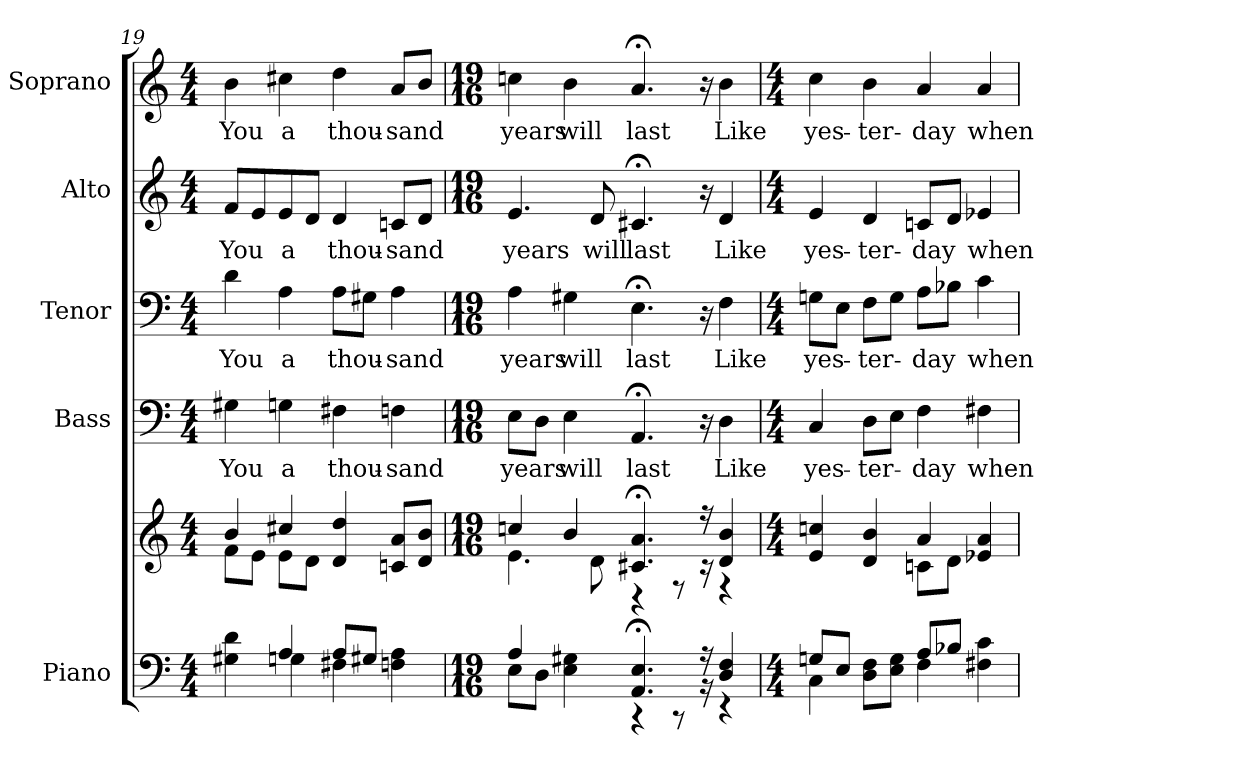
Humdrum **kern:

**kern	**kern	**kern	**text	**kern	**text	**kern	**text	**kern	**text
*part5	*part5	*part4	*part4	*part3	*part3	*part2	*part2	*part1	*part1
*staff6	*staff5	*staff4	*staff4	*staff3	*staff3	*staff2	*staff2	*staff1	*staff1
*I"Piano	*	*I"Bass	*	*I"Tenor	*	*I"Alto	*	*I"Soprano	*
*I'Pno.	*	*I'B.	*	*I'T.	*	*I'A.	*	*I'S.	*
*clefF4	*clefG2	*clefF4	*	*clefF4	*	*clefG2	*	*clefG2	*
*k[]	*k[]	*k[]	*	*k[]	*	*k[]	*	*k[]	*
*C:	*C:	*C:	*	*C:	*	*C:	*	*C:	*
*M4/4	*M4/4	*M4/4	*	*M4/4	*	*M4/4	*	*M4/4	*
=19	=19	=19	=19	=19	=19	=19	=19	=19	=19
*^	*^	*	*	*	*	*	*	*	*
!	!	!	!	!	!LO:LY:b:color=#000000	!	!	!	!	!	!
!	!	!	!	!	!	!	!LO:LY:b:color=#000000	!	!	!	!
!	!	!	!	!	!	!	!	!	!LO:LY:b:color=#000000	!	!
!	!	!	!	!	!	!	!	!	!	!	!LO:LY:b:color=#000000
4G#Xi\ 4di	4ryy	4bi/	8fi\L	4G#Xi\	You	4di\	You	8fi/L	You	4bi\	You
.	.	.	8ei\J	.	.	.	.	8ei/	.	.	.
!	!	!	!	!	!LO:LY:b:color=#000000	!	!	!	!	!	!
!	!	!	!	!	!	!	!LO:LY:b:color=#000000	!	!	!	!
!	!	!	!	!	!	!	!	!	!LO:LY:b:color=#000000	!	!
!	!	!	!	!	!	!	!	!	!	!	!LO:LY:b:color=#000000
4Ai/	4Gni\	4cc#Xi/	8ei\L	4Gni\	a	4Ai\	a	8ei/	a	4cc#Xi\	a
.	.	.	8di\J	.	.	.	.	8di/J	.	.	.
!	!	!	!	!	!LO:LY:b:color=#000000	!	!	!	!	!	!
!	!	!	!	!	!	!	!LO:LY:b:color=#000000	!	!	!	!
!	!	!	!	!	!	!	!	!	!LO:LY:b:color=#000000	!	!
!	!	!	!	!	!	!	!	!	!	!	!LO:LY:b:color=#000000
8Ai/L	4F#Xi\	4di/ 4ddi	2ryy	4F#Xi\	thou-	8Ai\L	thou-	4di/	thou-	4ddi\	thou-
8G#Xi/J	.	.	.	.	.	8G#Xi\J	.	.	.	.	.
!	!	!	!	!	!LO:LY:b:color=#000000	!	!	!	!	!	!
!	!	!	!	!	!	!	!LO:LY:b:color=#000000	!	!	!	!
!	!	!	!	!	!	!	!	!	!LO:LY:b:color=#000000	!	!
!	!	!	!	!	!	!	!	!	!	!	!LO:LY:b:color=#000000
4Fni\ 4Ai	4ryy	8cni/ 8aiL	.	4Fni\	-sand	4Ai\	-sand	8cni/L	-sand	8ai/L	-sand
.	.	8di/ 8biJ	.	.	.	.	.	8di/J	.	8bi/J	.
=20	=20	=20	=20	=20	=20	=20	=20	=20	=20	=20	=20
*M19/16	*	*M19/16	*	*M19/16	*	*M19/16	*	*M19/16	*	*M19/16	*
!	!	!	!	!	!LO:LY:b:color=#000000	!	!	!	!	!	!
!	!	!	!	!	!	!	!LO:LY:b:color=#000000	!	!	!	!
!	!	!	!	!	!	!	!	!	!LO:LY:b:color=#000000	!	!
!	!	!	!	!	!	!	!	!	!	!	!LO:LY:b:color=#000000
4Ai/	8Ei\L	4ccni/	4.ei\	8Ei\L	years	4Ai\	years	4.ei/	years	4ccni\	years
.	8Di\J	.	.	8Di\J	.	.	.	.	.	.	.
!	!	!	!	!	!LO:LY:b:color=#000000	!	!	!	!	!	!
!	!	!	!	!	!	!	!LO:LY:b:color=#000000	!	!	!	!
!	!	!	!	!	!	!	!	!	!	!	!LO:LY:b:color=#000000
4Ei\ 4G#Xi	4ryy	4bi/	.	4Ei\	will	4G#Xi\	will	.	.	4bi\	will
!	!	!	!	!	!	!	!	!	!LO:LY:b:color=#000000	!	!
.	.	.	8di\	.	.	.	.	8di/	will	.	.
!	!	!	!	!	!LO:LY:b:color=#000000	!	!	!	!	!	!
!	!	!	!	!	!	!	!LO:LY:b:color=#000000	!	!	!	!
!	!	!	!	!	!	!	!	!	!LO:LY:b:color=#000000	!	!
!	!	!	!	!	!	!	!	!	!	!	!LO:LY:b:color=#000000
4.AAi/; 4.Ei;	4r	4.c#Xi/; 4.ai;	4r	4.AA;i/	last	4.E;i\	last	4.c#X;i/	last	4.a;i/	last
.	8r	.	8r	.	.	.	.	.	.	.	.
16r	16r	16r	16r	16r	.	16r	.	16r	.	16r	.
!	!	!	!	!	!LO:LY:b:color=#000000	!	!	!	!	!	!
!	!	!	!	!	!	!	!LO:LY:b:color=#000000	!	!	!	!
!	!	!	!	!	!	!	!	!	!LO:LY:b:color=#000000	!	!
!	!	!	!	!	!	!	!	!	!	!	!LO:LY:b:color=#000000
4Di/ 4Fi	4r	4di/ 4bi	4r	4Di\	Like	4Fi\	Like	4di/	Like	4bi\	Like
!!LO:PB:g=z
=21	=21	=21	=21	=21	=21	=21	=21	=21	=21	=21	=21
*M4/4	*	*M4/4	*	*M4/4	*	*M4/4	*	*M4/4	*	*M4/4	*
!	!	!	!	!	!LO:LY:b:color=#000000	!	!	!	!	!	!
!	!	!	!	!	!	!	!LO:LY:b:color=#000000	!	!	!	!
!	!	!	!	!	!	!	!	!	!LO:LY:b:color=#000000	!	!
!	!	!	!	!	!	!	!	!	!	!	!LO:LY:b:color=#000000
8Gni/L	4Ci\	4ei/ 4ccni	2ryy	4Ci/	yes-	8Gni\L	yes-	4ei/	yes-	4cci\	yes-
8Ei/J	.	.	.	.	.	8Ei\J	.	.	.	.	.
!	!	!	!	!	!LO:LY:b:color=#000000	!	!	!	!	!	!
!	!	!	!	!	!	!	!LO:LY:b:color=#000000	!	!	!	!
!	!	!	!	!	!	!	!	!	!LO:LY:b:color=#000000	!	!
!	!	!	!	!	!	!	!	!	!	!	!LO:LY:b:color=#000000
8Di\ 8FiL	4ryy	4di/ 4bi	.	8Di\L	-ter-	8Fi\L	-ter-	4di/	-ter-	4bi\	-ter-
8Ei\ 8GiJ	.	.	.	8Ei\J	.	8Gi\J	.	.	.	.	.
!	!	!	!	!	!LO:LY:b:color=#000000	!	!	!	!	!	!
!	!	!	!	!	!	!	!LO:LY:b:color=#000000	!	!	!	!
!	!	!	!	!	!	!	!	!	!LO:LY:b:color=#000000	!	!
!	!	!	!	!	!	!	!	!	!	!	!LO:LY:b:color=#000000
8Ai/L	4Fi\	4ai/	8cni\L	4Fi\	-day	8Ai\L	-day	8cni/L	-day	4ai/	-day
8B-Xi/J	.	.	8di\J	.	.	8B-Xi\J	.	8di/J	.	.	.
!	!	!	!	!	!LO:LY:b:color=#000000	!	!	!	!	!	!
!	!	!	!	!	!	!	!LO:LY:b:color=#000000	!	!	!	!
!	!	!	!	!	!	!	!	!	!LO:LY:b:color=#000000	!	!
!	!	!	!	!	!	!	!	!	!	!	!LO:LY:b:color=#000000
4F#Xi\ 4ci	4ryy	4e-Xi/ 4ai	4ryy	4F#Xi\	when	4ci\	when	4e-Xi/	when	4ai/	when
*v	*v	*	*	*	*	*	*	*	*	*	*
*	*v	*v	*	*	*	*	*	*	*	*
=	=	=	=	=	=	=	=	=	=
*-	*-	*-	*-	*-	*-	*-	*-	*-	*-
